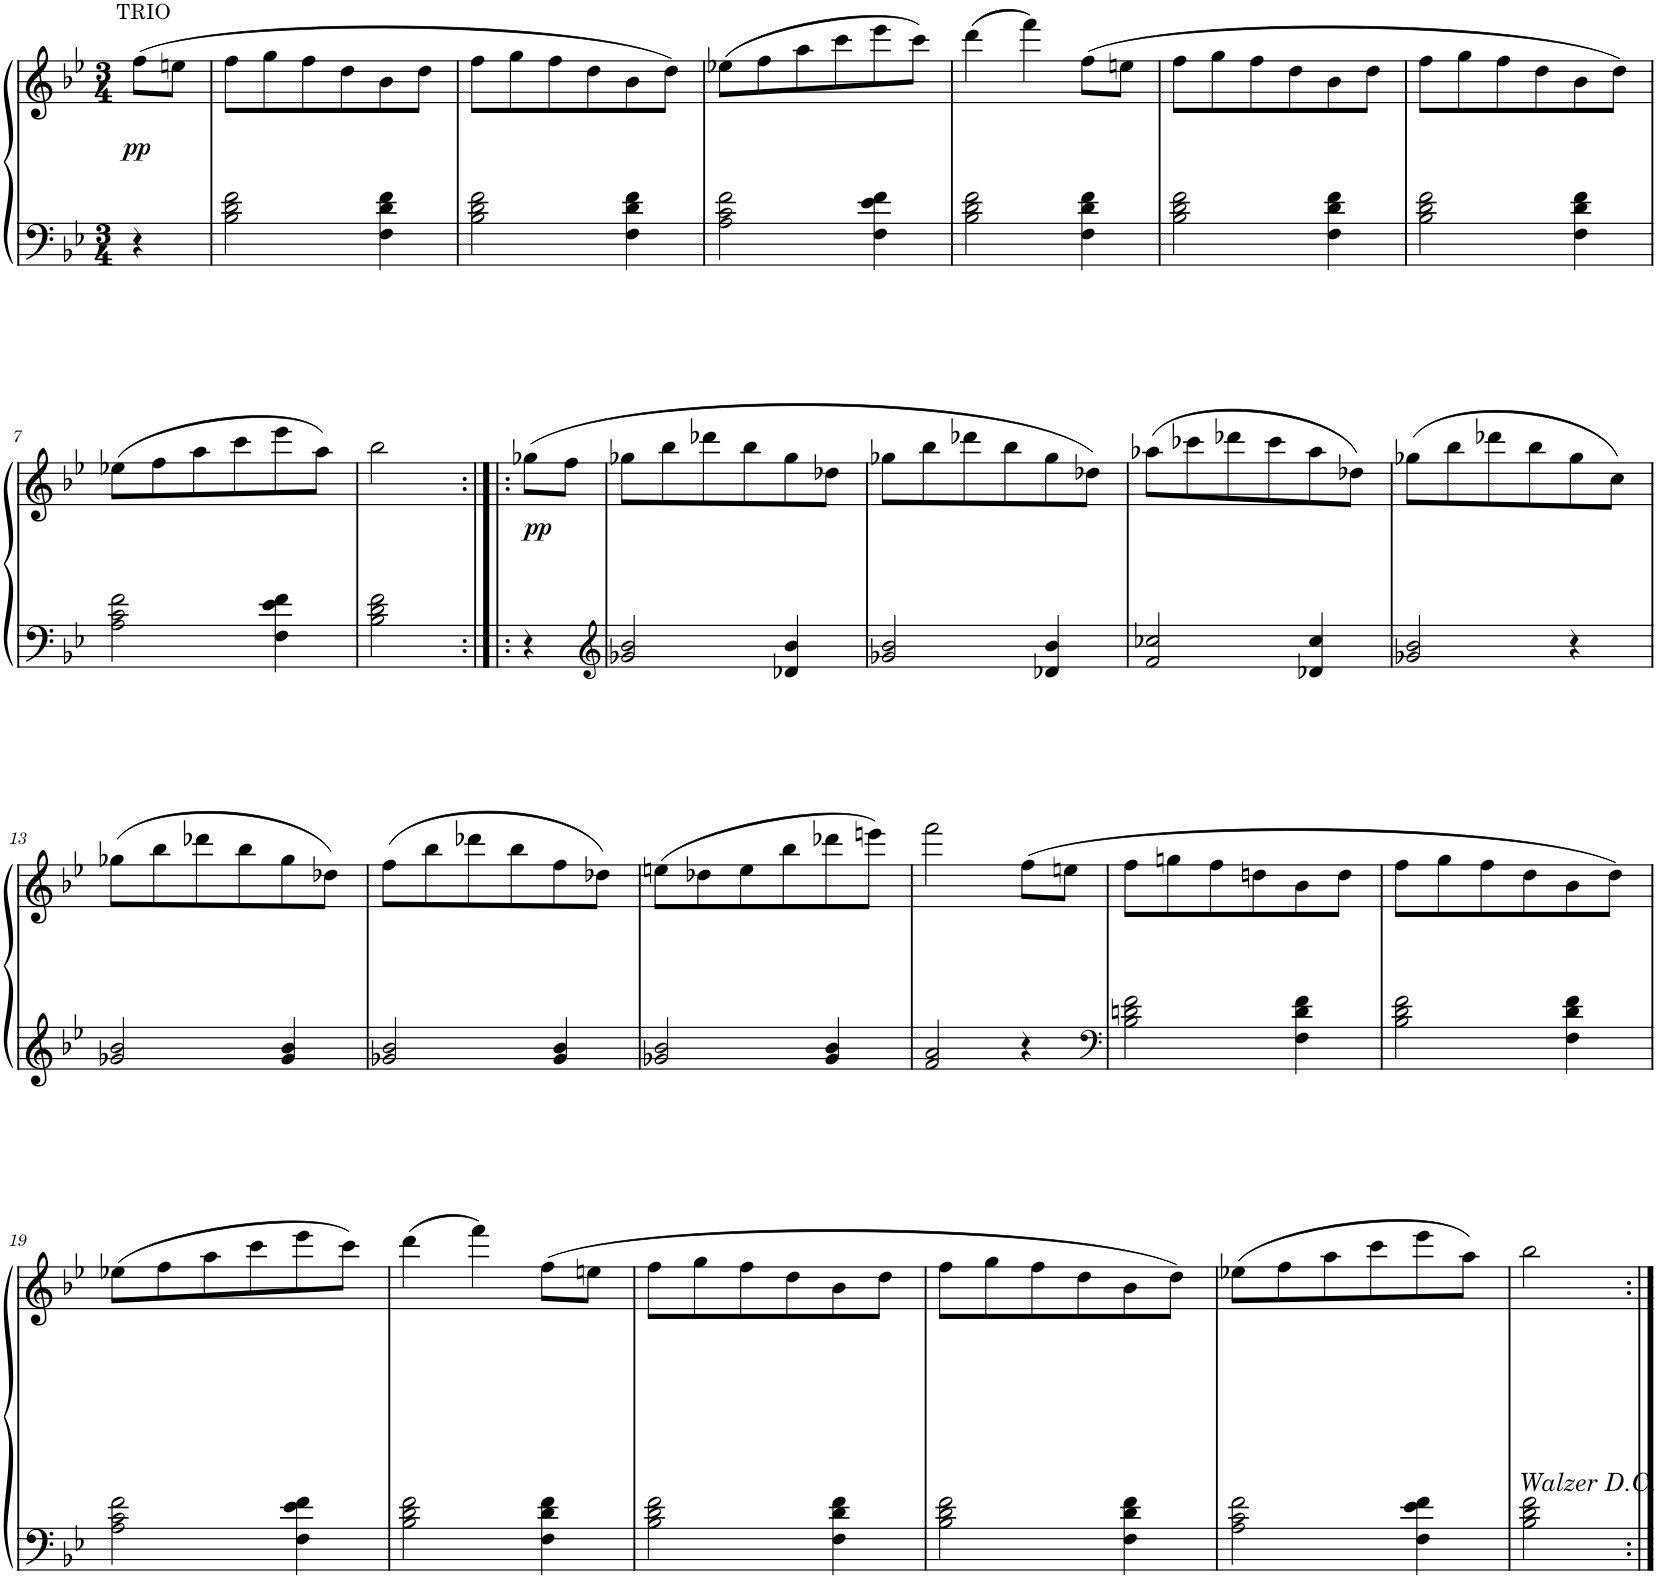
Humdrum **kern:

**kern	**kern	**dynam
*part1	*part1	*part1
*staff2	*staff1	*staff1/2
*I"Piano	*	*
*I'Pno.	*	*
*clefF4	*clefG2	*
*k[b-e-]	*k[b-e-]	*
*M3/4	*M3/4	*
=	=	=
!	!LO:TX:a:t=TRIO	!
!	!	!LO:DY:b
4r	(8ff\L	pp
.	8een\J	.
=1	=1	=1
2B-\ 2d\ 2f\	8ff\L	.
.	8gg\	.
.	8ff\	.
.	8dd\	.
4F\ 4d\ 4f\	8b-\	.
.	8dd\J	.
=2	=2	=2
2B-\ 2d\ 2f\	8ff\L	.
.	8gg\	.
.	8ff\	.
.	8dd\	.
4F\ 4d\ 4f\	8b-\	.
.	8dd\J)	.
=3	=3	=3
2A\ 2c\ 2f\	(8ee-X\L	.
.	8ff\	.
.	8aa\	.
.	8ccc\	.
4F\ 4e-\ 4f\	8eee-\	.
.	8ccc\J)	.
=4	=4	=4
2B-\ 2d\ 2f\	(4ddd\	.
.	4fff\)	.
4F\ 4d\ 4f\	(8ff\L	.
.	8een\J	.
=5	=5	=5
2B-\ 2d\ 2f\	8ff\L	.
.	8gg\	.
.	8ff\	.
.	8dd\	.
4F\ 4d\ 4f\	8b-\	.
.	8dd\J	.
=6	=6	=6
2B-\ 2d\ 2f\	8ff\L	.
.	8gg\	.
.	8ff\	.
.	8dd\	.
4F\ 4d\ 4f\	8b-\	.
.	8dd\J)	.
!!LO:LB:g=z
=7	=7	=7
2A\ 2c\ 2f\	(8ee-X\L	.
.	8ff\	.
.	8aa\	.
.	8ccc\	.
4F\ 4e-\ 4f\	8eee-\	.
.	8aa\J)	.
=8	=8	=8
2B-\ 2d\ 2f\	2bb-\	.
=8X1:|!|:	=8X1:|!|:	=8X1:|!|:
!	!	!LO:DY:b
4r	(8gg-X\L	pp
.	8ff\J	.
=9	=9	=9
*clefG2	*	*
2g-X/ 2b-/	8gg-X\L	.
.	8bb-\	.
.	8ddd-X\	.
.	8bb-\	.
4d-X/ 4b-/	8gg-\	.
.	8dd-X\J	.
=10	=10	=10
2g-X/ 2b-/	8gg-X\L	.
.	8bb-\	.
.	8ddd-X\	.
.	8bb-\	.
4d-X/ 4b-/	8gg-\	.
.	8dd-X\J)	.
=11	=11	=11
2f/ 2cc-X/	(8aa-X\L	.
.	8ccc-X\	.
.	8ddd-X\	.
.	8ccc-\	.
4d-X/ 4cc-/	8aa-\	.
.	8dd-X\J)	.
=12	=12	=12
2g-X/ 2b-/	(8gg-X\L	.
.	8bb-\	.
.	8ddd-X\	.
.	8bb-\	.
4r	8gg-\	.
.	8cc\J)	.
!!LO:LB:g=z
=13	=13	=13
2g-X/ 2b-/	(8gg-X\L	.
.	8bb-\	.
.	8ddd-X\	.
.	8bb-\	.
4g-/ 4b-/	8gg-\	.
.	8dd-X\J)	.
=14	=14	=14
2g-X/ 2b-/	(8ff\L	.
.	8bb-\	.
.	8ddd-X\	.
.	8bb-\	.
4g-/ 4b-/	8ff\	.
.	8dd-X\J)	.
=15	=15	=15
2g-X/ 2b-/	(8een\L	.
.	8dd-X\	.
.	8ee\	.
.	8bb-\	.
4g-/ 4b-/	8ddd-X\	.
.	8eeen\J)	.
=16	=16	=16
2f/ 2a/	2fff\	.
4r	(8ff\L	.
.	8een\J	.
=17	=17	=17
*clefF4	*	*
2B-\ 2dn\ 2f\	8ff\L	.
.	8ggn\	.
.	8ff\	.
.	8ddn\	.
4F\ 4d\ 4f\	8b-\	.
.	8dd\J	.
=18	=18	=18
2B-\ 2d\ 2f\	8ff\L	.
.	8gg\	.
.	8ff\	.
.	8dd\	.
4F\ 4d\ 4f\	8b-\	.
.	8dd\J)	.
!!LO:LB:g=z
=19	=19	=19
2A\ 2c\ 2f\	(8ee-X\L	.
.	8ff\	.
.	8aa\	.
.	8ccc\	.
4F\ 4e-\ 4f\	8eee-\	.
.	8ccc\J)	.
=20	=20	=20
2B-\ 2d\ 2f\	(4ddd\	.
.	4fff\)	.
4F\ 4d\ 4f\	(8ff\L	.
.	8een\J	.
=21	=21	=21
2B-\ 2d\ 2f\	8ff\L	.
.	8gg\	.
.	8ff\	.
.	8dd\	.
4F\ 4d\ 4f\	8b-\	.
.	8dd\J	.
=22	=22	=22
2B-\ 2d\ 2f\	8ff\L	.
.	8gg\	.
.	8ff\	.
.	8dd\	.
4F\ 4d\ 4f\	8b-\	.
.	8dd\J)	.
=23	=23	=23
2A\ 2c\ 2f\	(8ee-X\L	.
.	8ff\	.
.	8aa\	.
.	8ccc\	.
4F\ 4e-\ 4f\	8eee-\	.
.	8aa\J)	.
=24	=24	=24
!	!LO:TX:b:i:t=Walzer D.C.	!
2B-\ 2d\ 2f\	2bb-\	.
=:|!	=:|!	=:|!
*-	*-	*-
